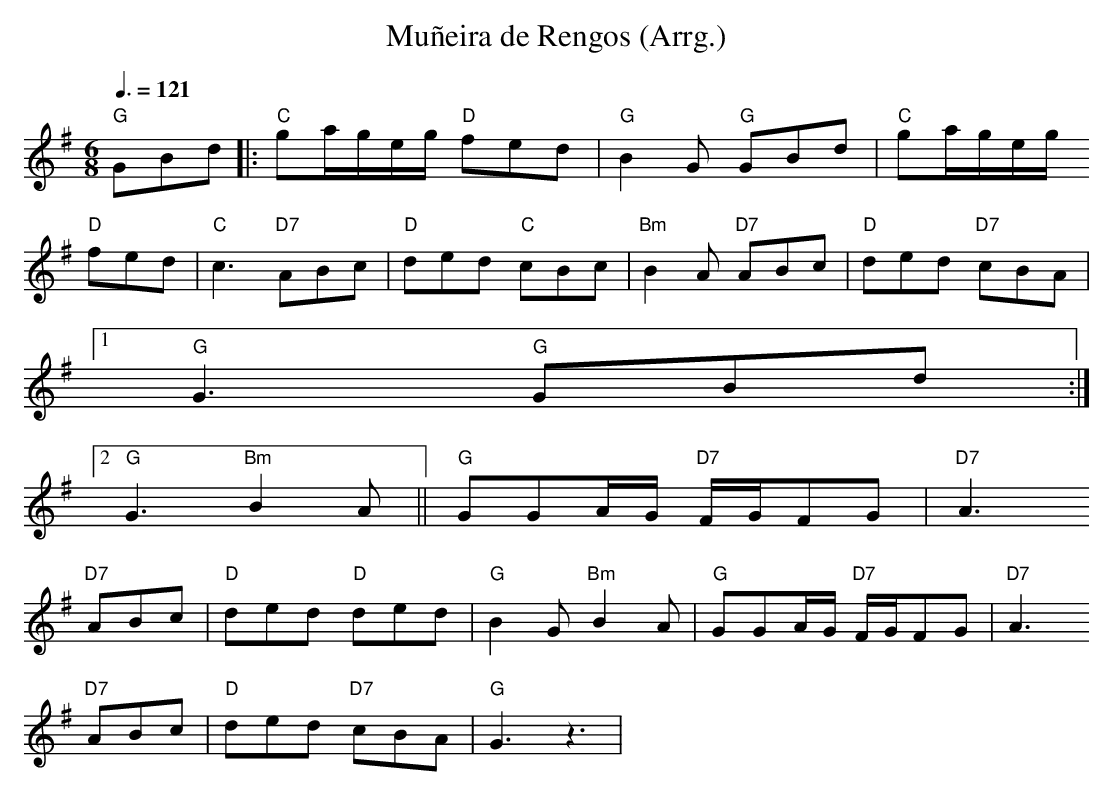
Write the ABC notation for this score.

X:1
T:Muñeira de Rengos (Arrg.)
M:6/8
L:1/8
Q:3/8=121
K:G
"G"GBd|: "C"ga/2g/2e/2g/2 "D"fed| "G"B2 G "G"GBd| "C"ga/2g/2e/2g/2 "D"
fed| "C"c3 "D7"ABc| "D"ded "C"cBc| "Bm"B2 A "D7"ABc| "D"ded "D7"cBA | [1
 "G"G3 "G"GBd:|
[2 "G"G3 "Bm"B2 A|| "G"GGA/2G/2 "D7"F/2G/2FG| "D7"A3 "D7"
ABc| "D"ded "D"ded| "G"B2 G "Bm"B2 A| "G"GGA/2G/2 "D7"F/2G/2FG| "D7"A3
 "D7"ABc| "D"ded "D7"cBA| "G"G3 z3|
